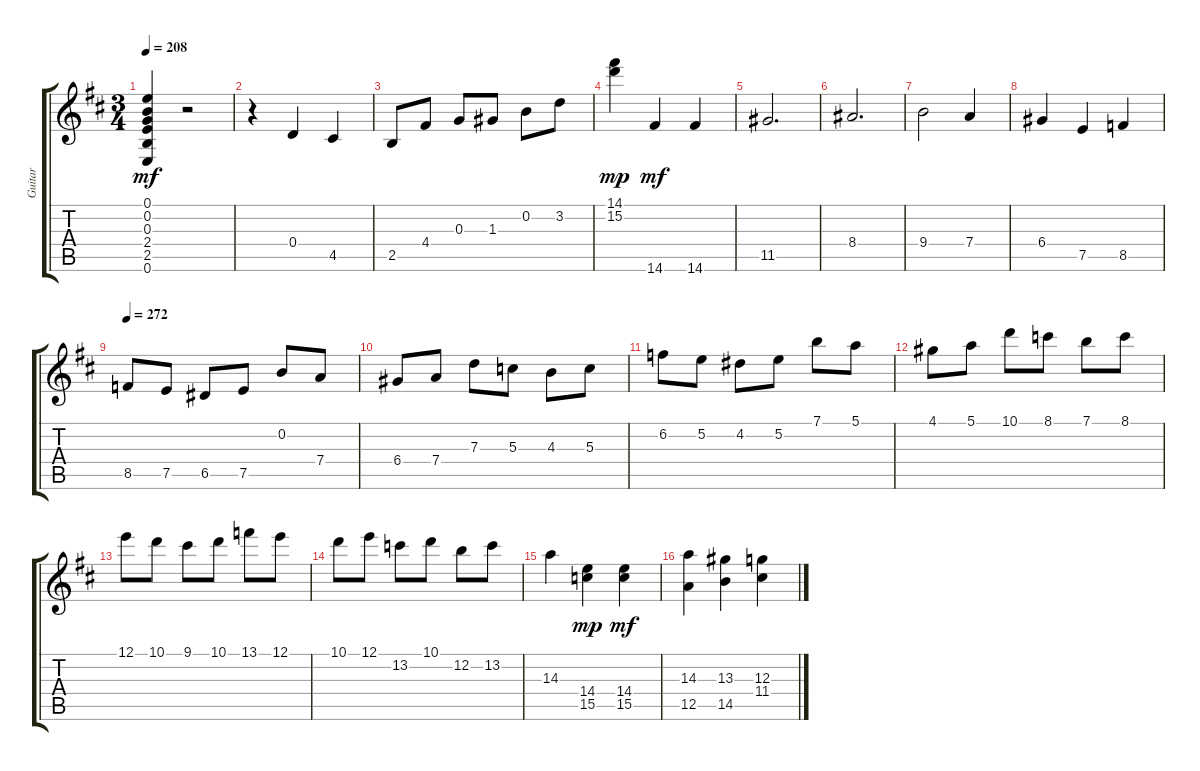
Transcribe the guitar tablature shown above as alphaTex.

\track ("Guitar" "Guitar") {instrument acousticguitarnylon}
\staff {score tabs}
\tuning (E4 B3 G3 D3 A2 E2) {hide}
\ts (3 4)
\tempo 208
\clef g2
\ks d
(0.1 0.2 0.3 2.4 2.5 0.6).4{dy mf volume 11} r.2 |
r.4 0.4.4{volume 13} 4.5.4{volume 12} |
2.5.8{volume 11} 4.4.8 0.3.8 1.3.8 0.2.8 3.2.8 |
(14.1 15.2).4{dy mp} 14.6.4{dy mf volume 13} 14.6.4{volume 12} |
11.5.2{d volume 11} |
8.4.2{d volume 11} |
9.4.2{volume 11} 7.4.4 |
6.4.4 7.5.4 8.5.4 |
\tempo 272
8.5.8 7.5.8 6.5.8 7.5.8 0.2.8 7.4.8 |
6.4.8 7.4.8 7.3.8 5.3.8 4.3.8 5.3.8 |
6.2.8 5.2.8 4.2.8 5.2.8 7.1.8 5.1.8 |
4.1.8 5.1.8 10.1.8 8.1.8 7.1.8 8.1.8 |
12.1.8 10.1.8 9.1.8 10.1.8 13.1.8 12.1.8 |
10.1.8 12.1.8 13.2.8 10.1.8 12.2.8 13.2.8 |
14.3.4 (14.4 15.5).4{dy mp volume 13} (14.4 15.5).4{dy mf volume 12} |
(14.3 12.5).4{volume 11} (13.3 14.5).4 (12.3 11.4).4
